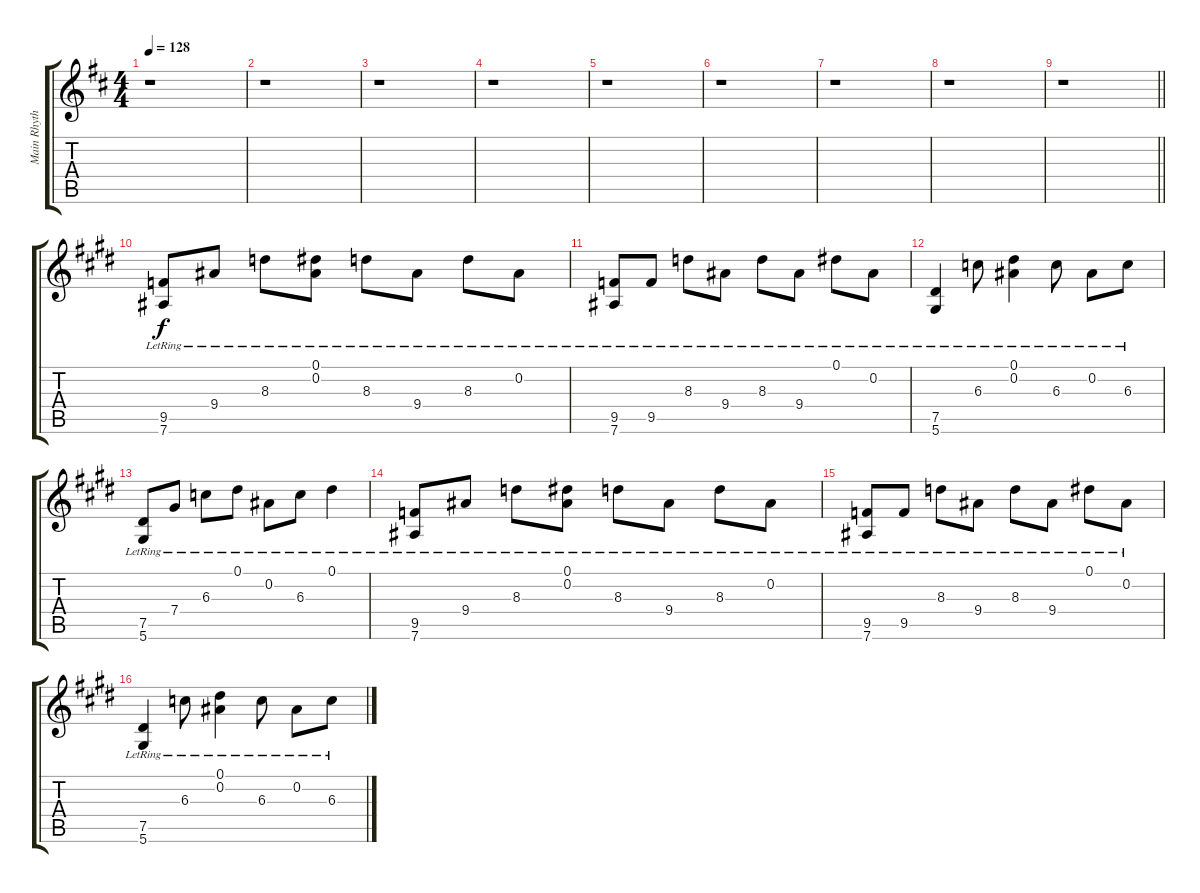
\track ("Main Rhythm" "Main Rhyth") {instrument electricguitarclean}
\staff {score tabs}
\tuning (Eb4 Bb3 Gb3 Db3 Ab2 Eb2) {hide}
\ts (4 4)
\tempo 128
\clef g2
\ks d
r.1{dy f} |
r.1 |
r.1 |
r.1 |
r.1 |
r.1 |
r.1 |
r.1 |
\barLineRight lightlight
r.1 |
\ks e
(9.5{lr} 7.6{lr}).8 9.4{lr}.8 8.3{lr}.8 (0.1{lr} 0.2{lr}).8 8.3{lr}.8 9.4{lr}.8 8.3{lr}.8 0.2{lr}.8 |
\ks c#minor
(9.5{lr} 7.6{lr}).8 9.5{lr}.8 8.3{lr}.8 9.4{lr}.8 8.3{lr}.8 9.4{lr}.8 0.1{lr}.8 0.2{lr}.8 |
(7.5{lr} 5.6{lr}).4 6.3{lr}.8 (0.1{lr} 0.2{lr}).4 6.3{lr}.8 0.2{lr}.8 6.3{lr}.8 |
(7.5{lr} 5.6{lr}).8 7.4{lr}.8 6.3{lr}.8 0.1{lr}.8 0.2{lr}.8 6.3{lr}.8 0.1{lr}.4 |
\ks e
(9.5{lr} 7.6{lr}).8 9.4{lr}.8 8.3{lr}.8 (0.1{lr} 0.2{lr}).8 8.3{lr}.8 9.4{lr}.8 8.3{lr}.8 0.2{lr}.8 |
\ks c#minor
(9.5{lr} 7.6{lr}).8 9.5{lr}.8 8.3{lr}.8 9.4{lr}.8 8.3{lr}.8 9.4{lr}.8 0.1{lr}.8 0.2{lr}.8 |
(7.5{lr} 5.6{lr}).4 6.3{lr}.8 (0.1{lr} 0.2{lr}).4 6.3{lr}.8 0.2{lr}.8 6.3{lr}.8
